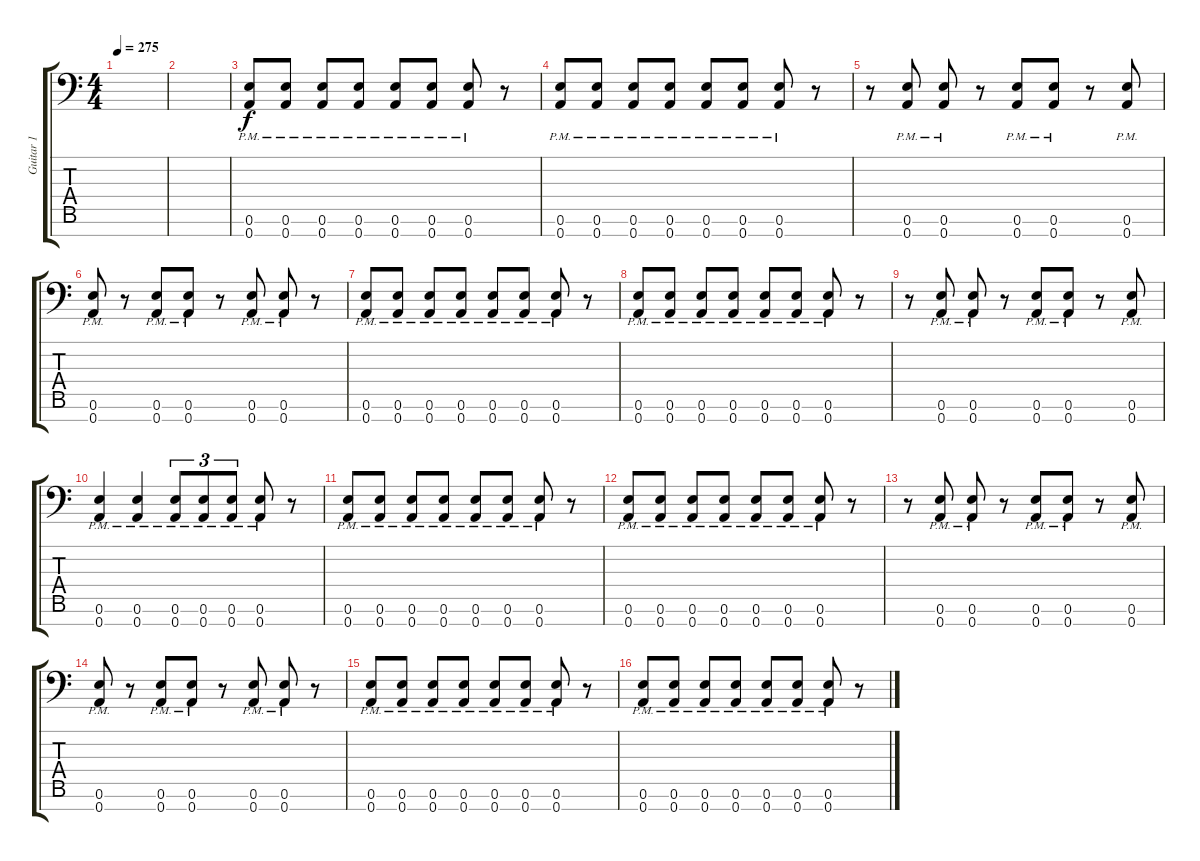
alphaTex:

\track ("Guitar 1" "Guitar 1") {instrument distortionguitar}
\staff {score tabs}
\tuning (E4 B3 Gb3 D3 A2 E2 A1) {hide}
\ts (4 4)
\tempo 275
\clef f4
\ks c
|
|
(0.6{pm} 0.7{pm}).8 (0.6{pm} 0.7{pm}).8 (0.6{pm} 0.7{pm}).8 (0.6{pm} 0.7{pm}).8 (0.6{pm} 0.7{pm}).8 (0.6{pm} 0.7{pm}).8 (0.6{pm} 0.7{pm}).8 r.8 |
(0.6{pm} 0.7{pm}).8 (0.6{pm} 0.7{pm}).8 (0.6{pm} 0.7{pm}).8 (0.6{pm} 0.7{pm}).8 (0.6{pm} 0.7{pm}).8 (0.6{pm} 0.7{pm}).8 (0.6{pm} 0.7{pm}).8 r.8 |
r.8 (0.6{pm} 0.7{pm}).8 (0.6{pm} 0.7{pm}).8 r.8 (0.6{pm} 0.7{pm}).8 (0.6{pm} 0.7{pm}).8 r.8 (0.6{pm} 0.7{pm}).8 |
(0.6{pm} 0.7{pm}).8 r.8 (0.6{pm} 0.7{pm}).8 (0.6{pm} 0.7{pm}).8 r.8 (0.6{pm} 0.7{pm}).8 (0.6{pm} 0.7{pm}).8 r.8 |
(0.6{pm} 0.7{pm}).8 (0.6{pm} 0.7{pm}).8 (0.6{pm} 0.7{pm}).8 (0.6{pm} 0.7{pm}).8 (0.6{pm} 0.7{pm}).8 (0.6{pm} 0.7{pm}).8 (0.6{pm} 0.7{pm}).8 r.8 |
(0.6{pm} 0.7{pm}).8 (0.6{pm} 0.7{pm}).8 (0.6{pm} 0.7{pm}).8 (0.6{pm} 0.7{pm}).8 (0.6{pm} 0.7{pm}).8 (0.6{pm} 0.7{pm}).8 (0.6{pm} 0.7{pm}).8 r.8 |
r.8 (0.6{pm} 0.7{pm}).8 (0.6{pm} 0.7{pm}).8 r.8 (0.6{pm} 0.7{pm}).8 (0.6{pm} 0.7{pm}).8 r.8 (0.6{pm} 0.7{pm}).8 |
(0.6{pm} 0.7{pm}).4 (0.6{pm} 0.7{pm}).4 (0.6{pm} 0.7{pm}).8{tu (3 2)} (0.6{pm} 0.7{pm}).8{tu (3 2)} (0.6{pm} 0.7{pm}).8{tu (3 2)} (0.6{pm} 0.7{pm}).8 r.8 |
(0.6{pm} 0.7{pm}).8 (0.6{pm} 0.7{pm}).8 (0.6{pm} 0.7{pm}).8 (0.6{pm} 0.7{pm}).8 (0.6{pm} 0.7{pm}).8 (0.6{pm} 0.7{pm}).8 (0.6{pm} 0.7{pm}).8 r.8 |
(0.6{pm} 0.7{pm}).8 (0.6{pm} 0.7{pm}).8 (0.6{pm} 0.7{pm}).8 (0.6{pm} 0.7{pm}).8 (0.6{pm} 0.7{pm}).8 (0.6{pm} 0.7{pm}).8 (0.6{pm} 0.7{pm}).8 r.8 |
r.8 (0.6{pm} 0.7{pm}).8 (0.6{pm} 0.7{pm}).8 r.8 (0.6{pm} 0.7{pm}).8 (0.6{pm} 0.7{pm}).8 r.8 (0.6{pm} 0.7{pm}).8 |
(0.6{pm} 0.7{pm}).8 r.8 (0.6{pm} 0.7{pm}).8 (0.6{pm} 0.7{pm}).8 r.8 (0.6{pm} 0.7{pm}).8 (0.6{pm} 0.7{pm}).8 r.8 |
(0.6{pm} 0.7{pm}).8 (0.6{pm} 0.7{pm}).8 (0.6{pm} 0.7{pm}).8 (0.6{pm} 0.7{pm}).8 (0.6{pm} 0.7{pm}).8 (0.6{pm} 0.7{pm}).8 (0.6{pm} 0.7{pm}).8 r.8 |
(0.6{pm} 0.7{pm}).8 (0.6{pm} 0.7{pm}).8 (0.6{pm} 0.7{pm}).8 (0.6{pm} 0.7{pm}).8 (0.6{pm} 0.7{pm}).8 (0.6{pm} 0.7{pm}).8 (0.6{pm} 0.7{pm}).8 r.8
